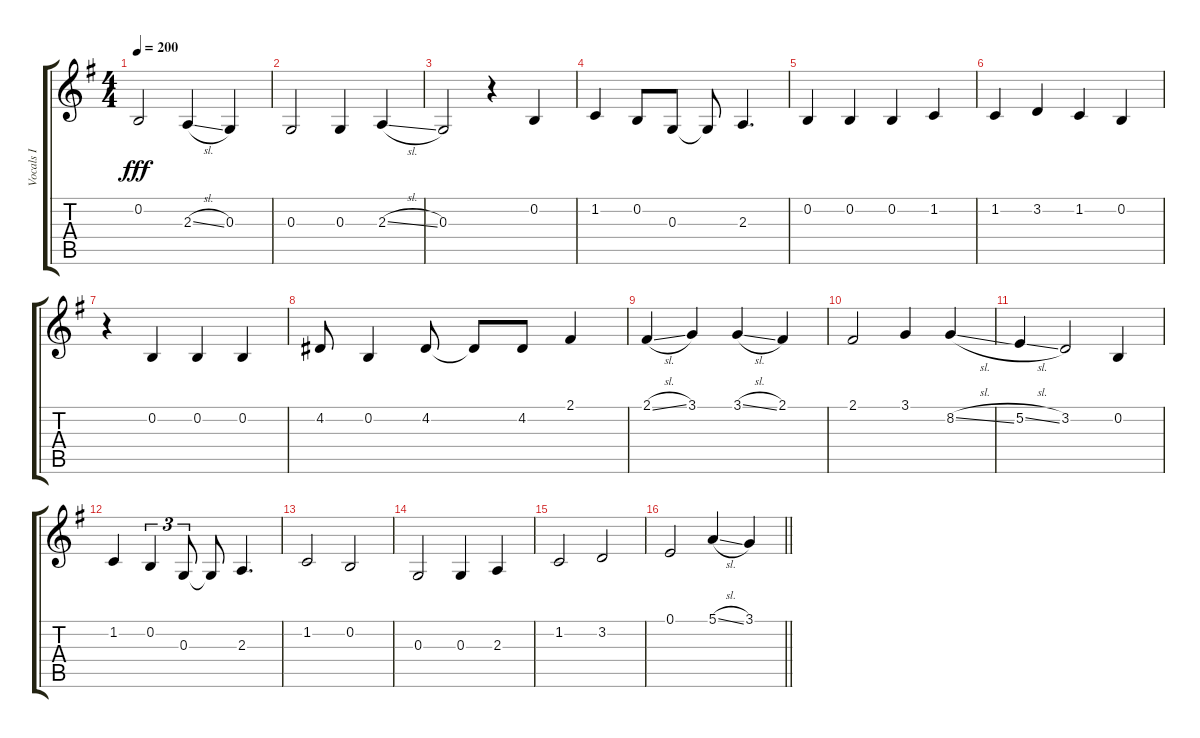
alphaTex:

\track ("Vocals I" "Vocals I") {instrument voiceoohs}
\staff {score tabs}
\tuning (E4 B3 G3 D3 A2 E2) {hide}
\ts (4 4)
\tempo 200
\clef g2
\ks g
0.2.2{dy fff} 2.3{sl}.4 0.3.4 |
0.3.2 0.3.4 2.3{sl}.4 |
0.3.2 r.4 0.2.4 |
1.2.4 0.2.8 0.3.8 0.3{t}.8 2.3.4{d} |
0.2.4 0.2.4 0.2.4 1.2.4 |
1.2.4 3.2.4 1.2.4 0.2.4 |
r.4 0.2.4 0.2.4 0.2.4 |
4.2.8 0.2.4 4.2.8 4.2{t}.8 4.2.8 2.1.4 |
2.1{sl}.4 3.1.4 3.1{sl}.4 2.1.4 |
2.1.2 3.1.4 8.2{sl}.4 |
5.2{sl}.4 3.2.2 0.2.4 |
1.2.4 0.2.4{tu (3 2)} 0.3.8{tu (3 2)} 0.3{t}.8 2.3.4{d} |
1.2.2 0.2.2 |
0.3.2 0.3.4 2.3.4 |
1.2.2 3.2.2 |
\barLineRight lightlight
0.1.2 5.1{sl}.4 3.1.4
